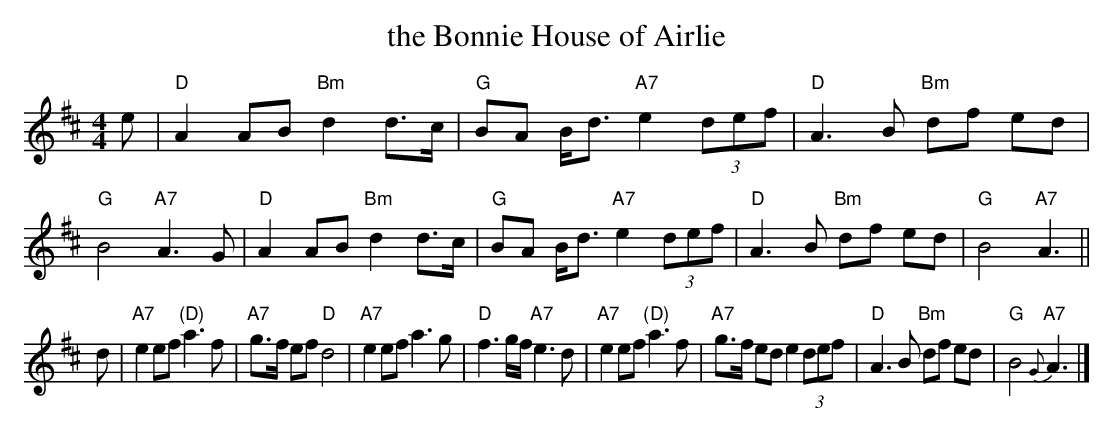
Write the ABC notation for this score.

X:1
T: the Bonnie House of Airlie
M: 4/4
L: 1/8
K: D
e \
| "D"A2 AB "Bm"d2 d>c | "G"BA B<d "A7"e2 (3def | "D"A3 B "Bm"df ed | "G"B4 "A7"A3 G \
| "D"A2 AB "Bm"d2 d>c | "G"BA B<d "A7"e2 (3def | "D"A3 B "Bm"df ed | "G"B4 "A7"A3 ||
d \
| "A7"e2 ef "(D)"a3 f | "A7"g>f ef "D"d4 | "A7"e2 ef a3 g | "D"f3 g/f/ "A7"e3 d \
| "A7"e2 ef "(D)"a3 f | "A7"g>f ed e2 (3def | "D"A3 B "Bm"df ed | "G"B4 "A7"{G}A3 |]
